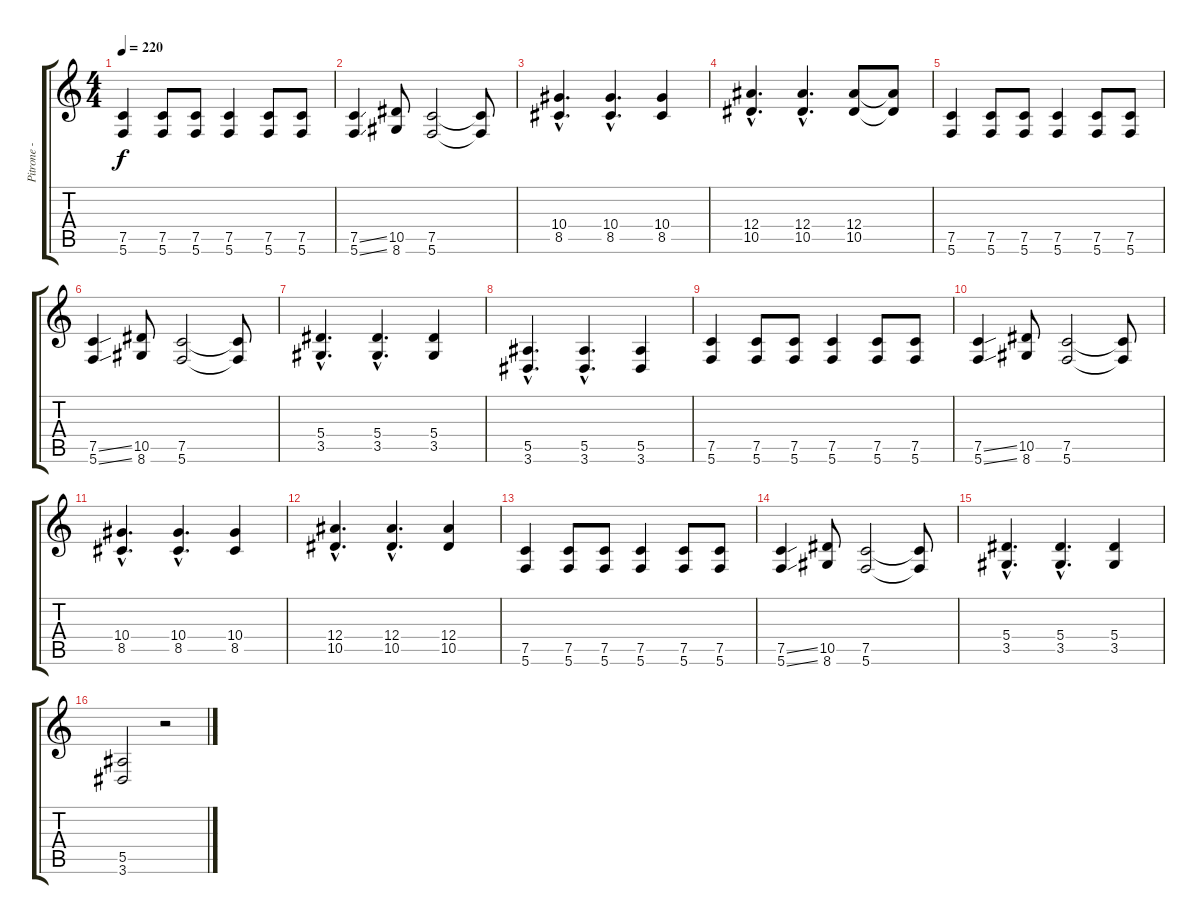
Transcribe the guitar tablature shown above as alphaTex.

\track ("Pitrone - Rhytm Guitar" "Pitrone - ") {instrument distortionguitar}
\staff {score tabs}
\tuning (C4 G3 Eb3 Bb2 F2 C2) {hide}
\ts (4 4)
\tempo 220
\clef g2
\ks c
(7.5 5.6).4{dy f} (7.5 5.6).8 (7.5 5.6).8 (7.5 5.6).4 (7.5 5.6).8 (7.5 5.6).8 |
(7.5{ss} 5.6{ss}).4 (10.5 8.6).8 (7.5 5.6).2 (7.5{t} 5.6{t}).8 |
(10.4{hac} 8.5{hac}).4{d} (10.4{hac} 8.5{hac}).4{d} (10.4 8.5).4 |
(12.4{hac} 10.5{hac}).4{d} (12.4{hac} 10.5{hac}).4{d} (12.4 10.5).8 (12.4{t} 10.5{t}).8 |
(7.5 5.6).4 (7.5 5.6).8 (7.5 5.6).8 (7.5 5.6).4 (7.5 5.6).8 (7.5 5.6).8 |
(7.5{ss} 5.6{ss}).4 (10.5 8.6).8 (7.5 5.6).2 (7.5{t} 5.6{t}).8 |
(5.4{hac} 3.5{hac}).4{d} (5.4{hac} 3.5{hac}).4{d} (5.4 3.5).4 |
(5.5{hac} 3.6{hac}).4{d} (5.5{hac} 3.6{hac}).4{d} (5.5 3.6).4 |
(7.5 5.6).4 (7.5 5.6).8 (7.5 5.6).8 (7.5 5.6).4 (7.5 5.6).8 (7.5 5.6).8 |
(7.5{ss} 5.6{ss}).4 (10.5 8.6).8 (7.5 5.6).2 (7.5{t} 5.6{t}).8 |
(10.4{hac} 8.5{hac}).4{d} (10.4{hac} 8.5{hac}).4{d} (10.4 8.5).4 |
(12.4{hac} 10.5{hac}).4{d} (12.4{hac} 10.5{hac}).4{d} (12.4 10.5).4 |
(7.5 5.6).4 (7.5 5.6).8 (7.5 5.6).8 (7.5 5.6).4 (7.5 5.6).8 (7.5 5.6).8 |
(7.5{ss} 5.6{ss}).4 (10.5 8.6).8 (7.5 5.6).2 (7.5{t} 5.6{t}).8 |
(5.4{hac} 3.5{hac}).4{d} (5.4{hac} 3.5{hac}).4{d} (5.4 3.5).4 |
(5.5 3.6).2 r.2
